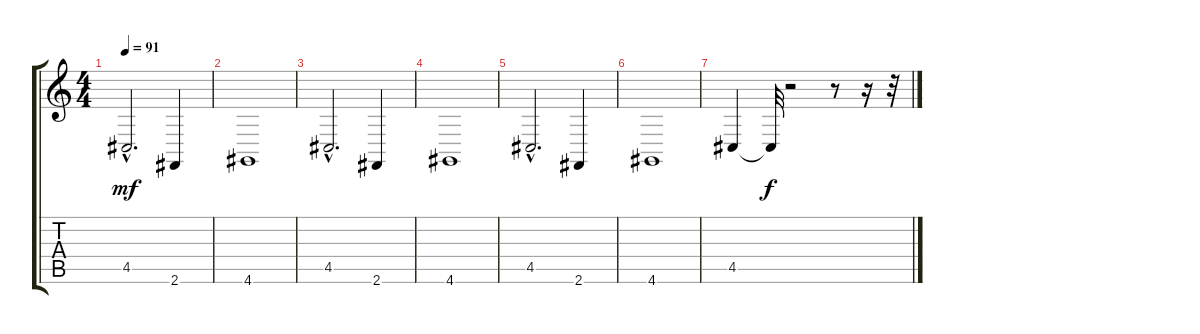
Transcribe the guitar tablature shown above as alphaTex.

\track "" {instrument stringensemble2}
\staff {score tabs}
\tuning (E4 B3 G3 D3 A2 E2) {hide}
\ts (4 4)
\tempo 91
\clef g2
\ks c
4.5{hac}.2{d dy mf} 2.6.4 |
4.6.1 |
4.5{hac}.2{d} 2.6.4 |
4.6.1 |
4.5{hac}.2{d} 2.6.4 |
4.6.1 |
4.5.4 4.5{t}.32{dy f} r.2 r.8 r.16 r.32
